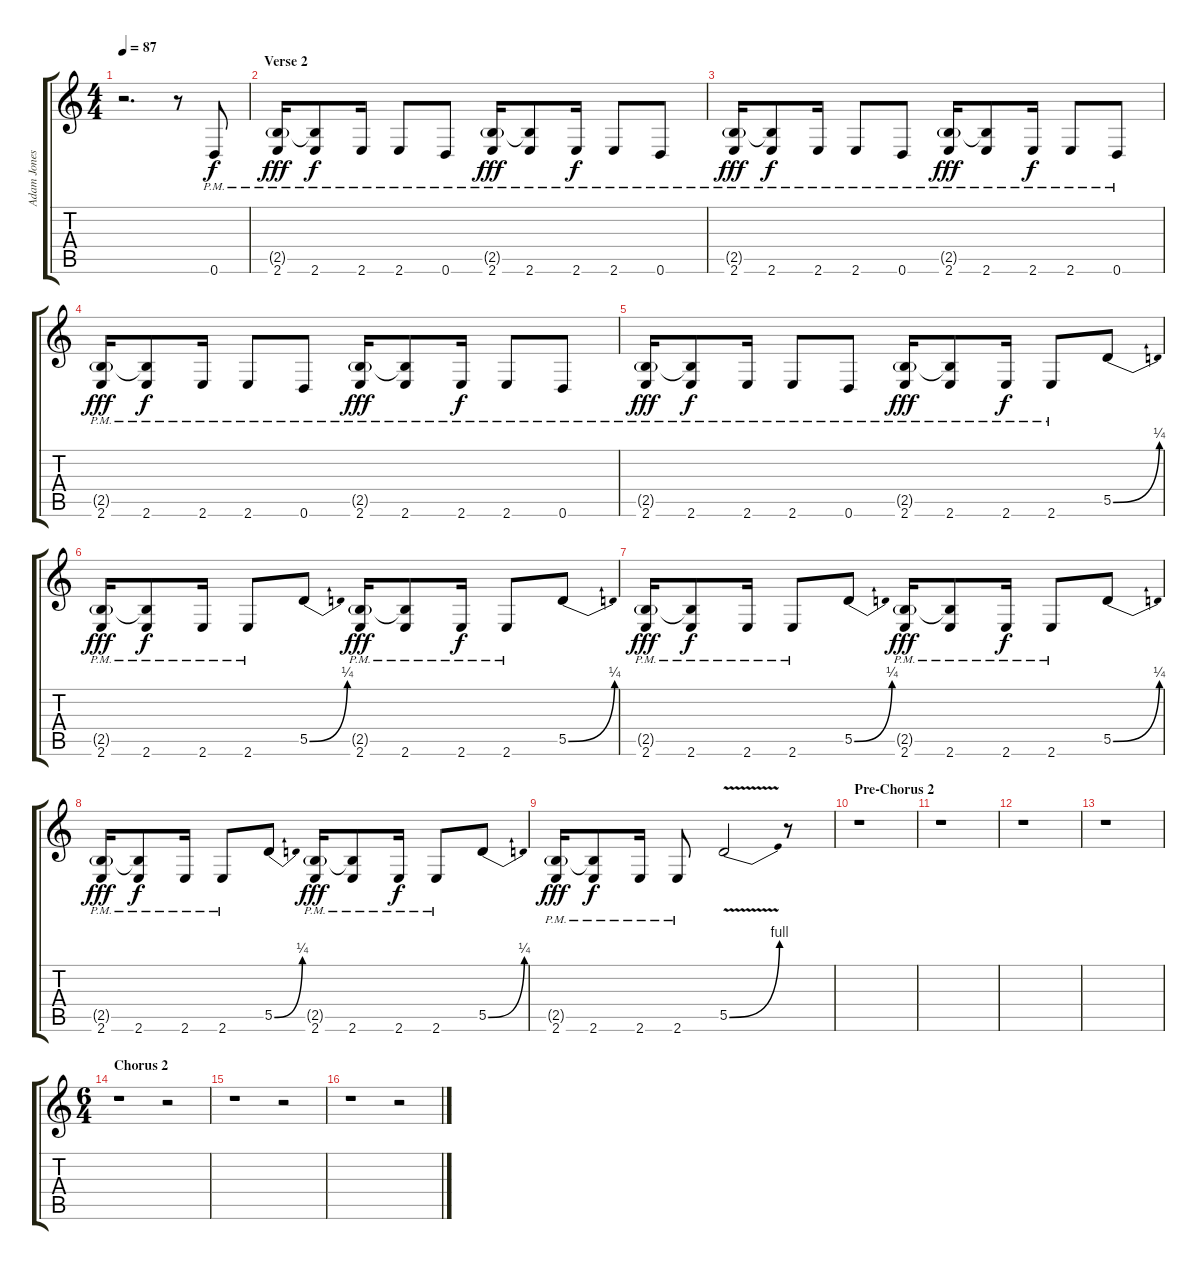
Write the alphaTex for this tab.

\track ("Adam Jones" "Adam Jones") {instrument overdrivenguitar}
\staff {score tabs}
\tuning (E4 B3 G3 D3 A2 D2) {hide}
\ts (4 4)
\tempo 87
\clef g2
\ks c
r.2{d dy f} r.8 0.6{pm}.8 |
\section ("" "Verse 2")
(2.5{g pm} 2.6{pm}).16{dy fff} (2.5{t} 2.6{pm}).8{dy f} 2.6{pm}.16 2.6{pm}.8 0.6{pm}.8 (2.5{g pm} 2.6{pm}).16{dy fff} (2.5{t} 2.6{pm}).8 2.6{pm}.16{dy f} 2.6{pm}.8 0.6{pm}.8 |
(2.5{g pm} 2.6{pm}).16{dy fff} (2.5{t} 2.6{pm}).8{dy f} 2.6{pm}.16 2.6{pm}.8 0.6{pm}.8 (2.5{g pm} 2.6{pm}).16{dy fff} (2.5{t} 2.6{pm}).8 2.6{pm}.16{dy f} 2.6{pm}.8 0.6{pm}.8 |
(2.5{g pm} 2.6{pm}).16{dy fff} (2.5{t} 2.6{pm}).8{dy f} 2.6{pm}.16 2.6{pm}.8 0.6{pm}.8 (2.5{g pm} 2.6{pm}).16{dy fff} (2.5{t} 2.6{pm}).8 2.6{pm}.16{dy f} 2.6{pm}.8 0.6{pm}.8 |
(2.5{g pm} 2.6{pm}).16{dy fff} (2.5{t} 2.6{pm}).8{dy f} 2.6{pm}.16 2.6{pm}.8 0.6{pm}.8 (2.5{g pm} 2.6{pm}).16{dy fff} (2.5{t} 2.6{pm}).8 2.6{pm}.16{dy f} 2.6{pm}.8 5.5{be (bend 0 0 60 1)}.8 |
(2.5{g pm} 2.6{pm}).16{dy fff} (2.5{t} 2.6{pm}).8{dy f} 2.6{pm}.16 2.6{pm}.8 5.5{be (bend 0 0 60 1)}.8 (2.5{g pm} 2.6{pm}).16{dy fff} (2.5{t} 2.6{pm}).8 2.6{pm}.16{dy f} 2.6{pm}.8 5.5{be (bend 0 0 60 1)}.8 |
(2.5{g pm} 2.6{pm}).16{dy fff} (2.5{t} 2.6{pm}).8{dy f} 2.6{pm}.16 2.6{pm}.8 5.5{be (bend 0 0 60 1)}.8 (2.5{g pm} 2.6{pm}).16{dy fff} (2.5{t} 2.6{pm}).8 2.6{pm}.16{dy f} 2.6{pm}.8 5.5{be (bend 0 0 60 1)}.8 |
(2.5{g pm} 2.6{pm}).16{dy fff} (2.5{t} 2.6{pm}).8{dy f} 2.6{pm}.16 2.6{pm}.8 5.5{be (bend 0 0 60 1)}.8 (2.5{g pm} 2.6{pm}).16{dy fff} (2.5{t} 2.6{pm}).8 2.6{pm}.16{dy f} 2.6{pm}.8 5.5{be (bend 0 0 60 1)}.8 |
(2.5{g pm} 2.6{pm}).16{dy fff} (2.5{t} 2.6{pm}).8{dy f} 2.6{pm}.16 2.6{pm}.8 5.5{be (bend 0 0 60 4) v}.2 r.8 |
\section ("" "Pre-Chorus 2")
r.1 |
r.1 |
r.1 |
r.1 |
\ts (6 4)
\section ("" "Chorus 2")
r.1 r.2 |
r.1 r.2 |
r.1 r.2
